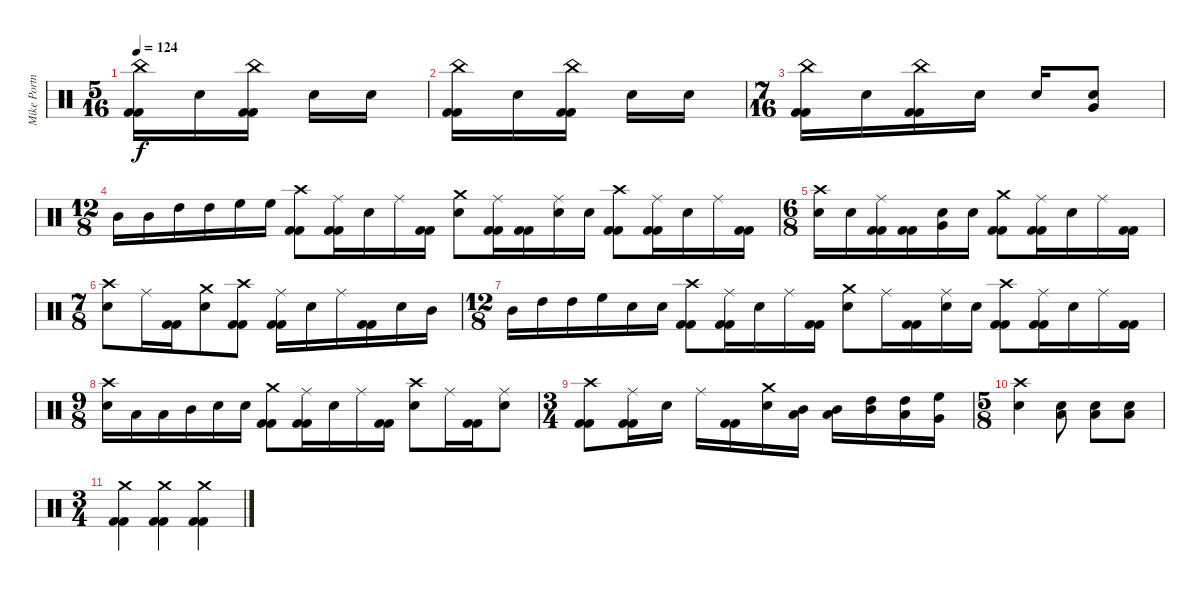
\track ("Mike Portnoy - Drum" "Mike Portn") {instrument percussion}
\staff {score}
\articulation defaults
\ts (5 16)
\tempo 124
\clef neutral
\ks c
("China (hit)" "Kick (hit) 2" "Kick (hit) 2").16{dy f} "Snare (hit) 2".16 ("China (hit)" "Kick (hit) 2" "Kick (hit) 2").16 "Snare (hit) 2".16 "Snare (hit) 2".16 |
("China (hit)" "Kick (hit) 2" "Kick (hit) 2").16 "Snare (hit) 2".16 ("China (hit)" "Kick (hit) 2" "Kick (hit) 2").16 "Snare (hit) 2".16 "Snare (hit) 2".16 |
\ts (7 16)
("China (hit)" "Kick (hit) 2" "Kick (hit) 2").16 "Snare (hit) 2".16 ("China (hit)" "Kick (hit) 2" "Kick (hit) 2").16 "Snare (hit) 2".16 "Snare (hit) 2".16 ("Very Low Tom (hit)" "Snare (hit) 2").8 |
\ts (12 8)
"Mid Tom (hit)".16 "Mid Tom (hit)".16 "High Tom (hit)".16 "High Tom (hit)".16 "High Floor Tom (hit)".16 "High Floor Tom (hit)".16 ("Crash high (hit)" "Kick (hit) 2" "Kick (hit) 2").8 ("Ride (middle)" "Kick (hit) 2" "Kick (hit) 2").16 "Snare (hit) 2".16 "Ride (middle)".16 ("Kick (hit) 2" "Kick (hit) 2").16 ("Crash medium (hit)" "Snare (hit) 2").8 ("Ride (middle)" "Kick (hit) 2" "Kick (hit) 2").16 ("Kick (hit) 2" "Kick (hit) 2").16 ("Ride (middle)" "Snare (hit) 2").16 "Snare (hit) 2".16 ("Crash high (hit)" "Kick (hit) 2" "Kick (hit) 2").8 ("Ride (middle)" "Kick (hit) 2" "Kick (hit) 2").16 "Snare (hit) 2".16 "Ride (middle)".16 ("Kick (hit) 2" "Kick (hit) 2").16 |
\ts (6 8)
("Crash high (hit)" "Snare (hit) 2").16 "Snare (hit) 2".16 ("Ride (middle)" "Kick (hit) 2" "Kick (hit) 2").16 ("Kick (hit) 2" "Kick (hit) 2").16 ("Snare (hit) 2" "Very Low Tom (hit)").16 "Snare (hit) 2".16 ("Crash medium (hit)" "Kick (hit) 2" "Kick (hit) 2").8 ("Ride (middle)" "Kick (hit) 2" "Kick (hit) 2").16 "Snare (hit) 2".16 "Ride (middle)".16 ("Kick (hit) 2" "Kick (hit) 2").16 |
\ts (7 8)
("Crash high (hit)" "Snare (hit) 2").8 "Ride (middle)".16 ("Kick (hit) 2" "Kick (hit) 2").16 ("Crash medium (hit)" "Snare (hit) 2").8 ("Crash high (hit)" "Kick (hit) 2" "Kick (hit) 2").8 ("Ride (middle)" "Kick (hit) 2" "Kick (hit) 2").16 "Snare (hit) 2".16 "Ride (middle)".16 ("Kick (hit) 2" "Kick (hit) 2").16 "Snare (hit) 2".16 "Mid Tom (hit)".16 |
\ts (12 8)
"Mid Tom (hit)".16 "High Tom (hit)".16 "High Tom (hit)".16 "High Floor Tom (hit)".16 "Snare (hit) 2".16 "Snare (hit) 2".16 ("Crash high (hit)" "Kick (hit) 2" "Kick (hit) 2").8 ("Ride (middle)" "Kick (hit) 2" "Kick (hit) 2").16 "Snare (hit) 2".16 "Ride (middle)".16 ("Kick (hit) 2" "Kick (hit) 2").16 ("Crash medium (hit)" "Snare (hit) 2").8 "Ride (middle)".16 ("Kick (hit) 2" "Kick (hit) 2").16 ("Ride (middle)" "Snare (hit) 2").16 "Snare (hit) 2".16 ("Crash high (hit)" "Kick (hit) 2" "Kick (hit) 2").8 ("Ride (middle)" "Kick (hit) 2" "Kick (hit) 2").16 "Snare (hit) 2".16 "Ride (middle)".16 ("Kick (hit) 2" "Kick (hit) 2").16 |
\ts (9 8)
("Crash high (hit)" "Snare (hit) 2").16 "Low Tom (hit)".16 "Low Tom (hit)".16 "Mid Tom (hit)".16 "Snare (hit) 2".16 "Snare (hit) 2".16 ("Crash medium (hit)" "Kick (hit) 2" "Kick (hit) 2").8 ("Ride (middle)" "Kick (hit) 2" "Kick (hit) 2").16 "Snare (hit) 2".16 "Ride (middle)".16 ("Kick (hit) 2" "Kick (hit) 2").16 ("Crash high (hit)" "Snare (hit) 2").8 "Ride (middle)".16 ("Kick (hit) 2" "Kick (hit) 2").16 ("Ride (middle)" "Snare (hit) 2").8 |
\ts (3 4)
("Crash high (hit)" "Kick (hit) 2" "Kick (hit) 2").8 ("Ride (middle)" "Kick (hit) 2" "Kick (hit) 2").16 "Snare (hit) 2".16 "Ride (middle)".16 ("Kick (hit) 2" "Kick (hit) 2").16 ("Crash medium (hit)" "Snare (hit) 2").16 ("Low Tom (hit)" "Mid Tom (hit)").16 ("Low Tom (hit)" "Mid Tom (hit)").16 ("Mid Tom (hit)" "High Tom (hit)").16 ("High Tom (hit)" "Low Floor Tom (hit)").16 ("High Floor Tom (hit)" "Very Low Tom (hit)").16 |
\ts (5 8)
("Crash high (hit)" "Snare (hit) 2").4 ("Snare (hit) 2" "Low Floor Tom (hit)").8 ("Snare (hit) 2" "Low Floor Tom (hit)").8 ("Snare (hit) 2" "Low Floor Tom (hit)").8 |
\ts (3 4)
("Crash medium (hit)" "Kick (hit) 2" "Kick (hit) 2").4 ("Crash medium (hit)" "Kick (hit) 2" "Kick (hit) 2").4 ("Crash medium (hit)" "Kick (hit) 2" "Kick (hit) 2").4
